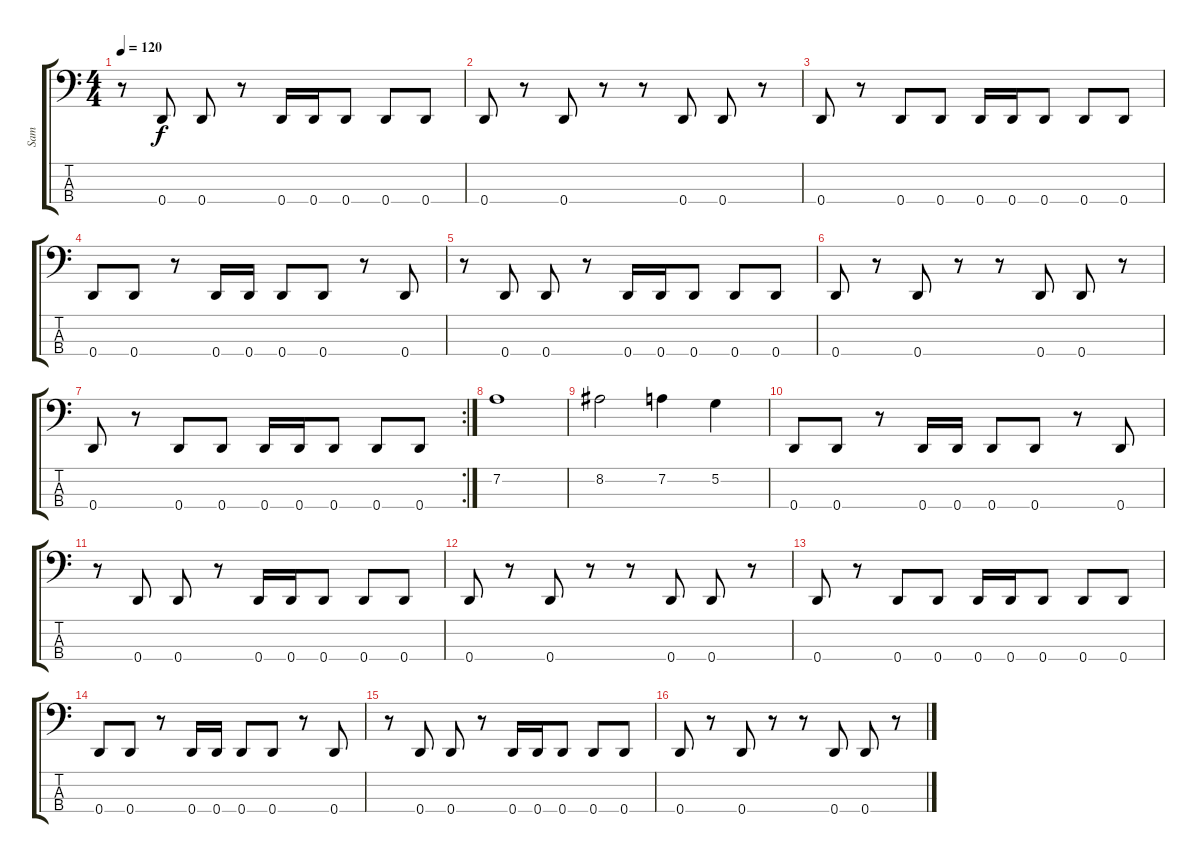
\track ("Sam" "Sam") {instrument electricbassfinger}
\staff {score tabs}
\tuning (G2 D2 A1 D1) {hide}
\ts (4 4)
\tempo 120
\clef f4
\ks c
r.8{dy f} 0.4.8 0.4.8 r.8 0.4.16 0.4.16 0.4.8 0.4.8 0.4.8 |
0.4.8 r.8 0.4.8 r.8 r.8 0.4.8 0.4.8 r.8 |
0.4.8 r.8 0.4.8 0.4.8 0.4.16 0.4.16 0.4.8 0.4.8 0.4.8 |
0.4.8 0.4.8 r.8 0.4.16 0.4.16 0.4.8 0.4.8 r.8 0.4.8 |
r.8 0.4.8 0.4.8 r.8 0.4.16 0.4.16 0.4.8 0.4.8 0.4.8 |
0.4.8 r.8 0.4.8 r.8 r.8 0.4.8 0.4.8 r.8 |
\rc 2
0.4.8 r.8 0.4.8 0.4.8 0.4.16 0.4.16 0.4.8 0.4.8 0.4.8 |
7.2.1 |
8.2.2 7.2.4 5.2.4 |
0.4.8 0.4.8 r.8 0.4.16 0.4.16 0.4.8 0.4.8 r.8 0.4.8 |
r.8 0.4.8 0.4.8 r.8 0.4.16 0.4.16 0.4.8 0.4.8 0.4.8 |
0.4.8 r.8 0.4.8 r.8 r.8 0.4.8 0.4.8 r.8 |
0.4.8 r.8 0.4.8 0.4.8 0.4.16 0.4.16 0.4.8 0.4.8 0.4.8 |
0.4.8 0.4.8 r.8 0.4.16 0.4.16 0.4.8 0.4.8 r.8 0.4.8 |
r.8 0.4.8 0.4.8 r.8 0.4.16 0.4.16 0.4.8 0.4.8 0.4.8 |
0.4.8 r.8 0.4.8 r.8 r.8 0.4.8 0.4.8 r.8
